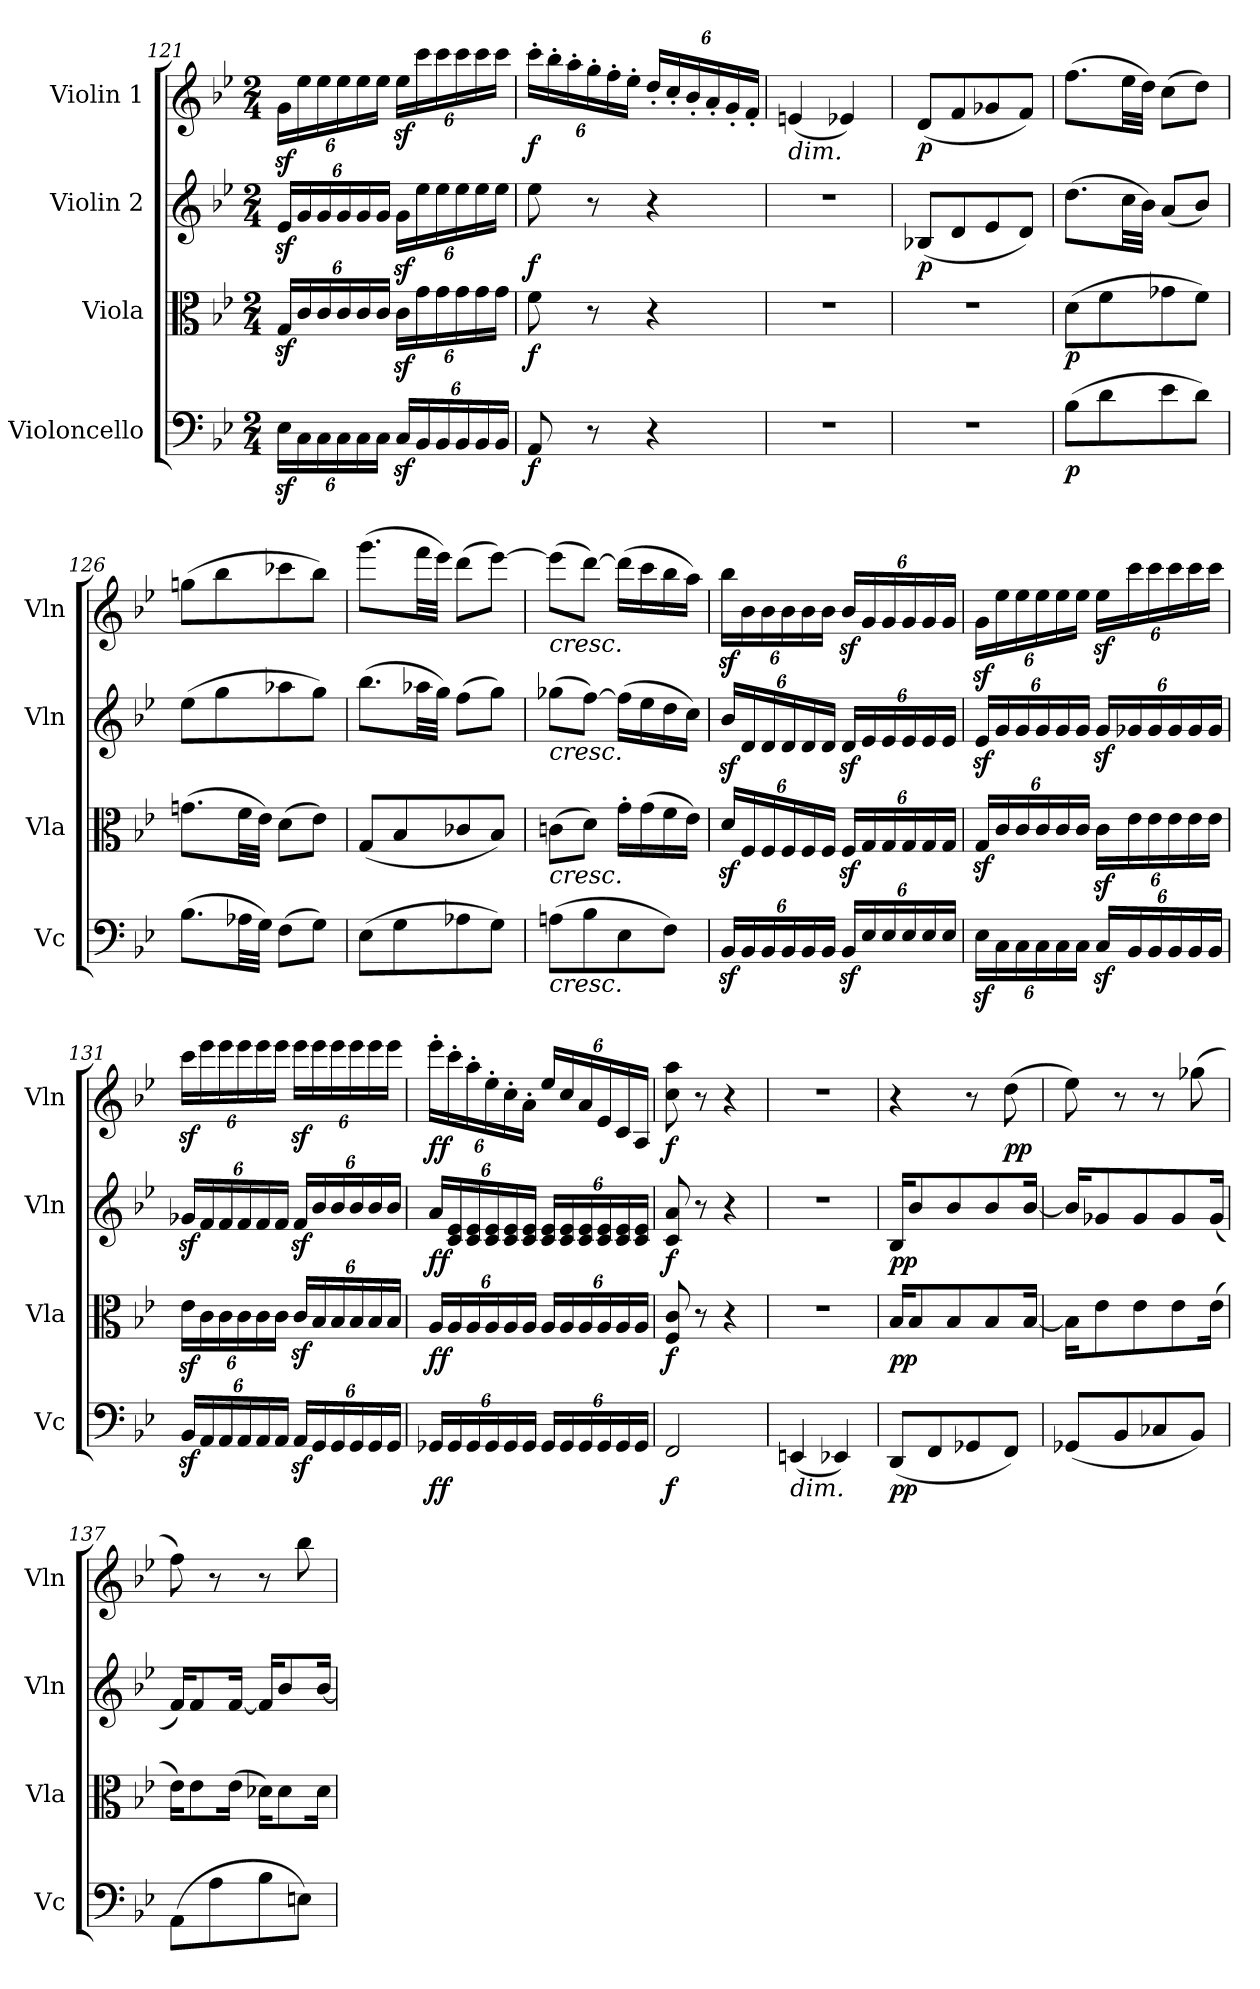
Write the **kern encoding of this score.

**kern	**dynam	**kern	**dynam	**kern	**dynam	**kern	**dynam
*part4	*part4	*part3	*part3	*part2	*part2	*part1	*part1
*staff4	*staff4	*staff3	*staff3	*staff2	*staff2	*staff1	*staff1
*I"Violoncello	*	*I"Viola	*	*I"Violin 2	*	*I"Violin 1	*
*I'Vc	*	*I'Vla	*	*I'Vln	*	*I'Vln	*
!!LO:PB:g=z
*clefF4	*	*clefC3	*	*clefG2	*	*clefG2	*
*k[b-e-]	*	*k[b-e-]	*	*k[b-e-]	*	*k[b-e-]	*
*M2/4	*	*M2/4	*	*M2/4	*	*M2/4	*
=121	=121	=121	=121	=121	=121	=121	=121
24E-z<\LL	.	24Gz</LL	.	24e-z</LL	.	24gz<\LL	.
24C\	.	24c/	.	24g/	.	24ee-\	.
24C\	.	24c/	.	24g/	.	24ee-\	.
24C\	.	24c/	.	24g/	.	24ee-\	.
24C\	.	24c/	.	24g/	.	24ee-\	.
24C\JJ	.	24c/JJ	.	24g/JJ	.	24ee-\JJ	.
24Cz</LL	.	24cz<\LL	.	24gz<\LL	.	24ee-z<\LL	.
24BB-/	.	24g\	.	24ee-\	.	24ccc\	.
24BB-/	.	24g\	.	24ee-\	.	24ccc\	.
24BB-/	.	24g\	.	24ee-\	.	24ccc\	.
24BB-/	.	24g\	.	24ee-\	.	24ccc\	.
24BB-/JJ	.	24g\JJ	.	24ee-\JJ	.	24ccc\JJ	.
=122	=122	=122	=122	=122	=122	=122	=122
!	!LO:DY:b	!	!LO:DY:b	!	!LO:DY:b	!	!LO:DY:b
8AA/	f	8f\	f	8ee-\	f	24ccc'\LL	f
.	.	.	.	.	.	24bb-'\	.
.	.	.	.	.	.	24aa'\	.
8r	.	8r	.	8r	.	24gg'\	.
.	.	.	.	.	.	24ff'\	.
.	.	.	.	.	.	24ee-'\JJ	.
4r	.	4r	.	4r	.	24dd'/LL	.
.	.	.	.	.	.	24cc'/	.
.	.	.	.	.	.	24b-'/	.
.	.	.	.	.	.	24a'/	.
.	.	.	.	.	.	24g'/	.
.	.	.	.	.	.	24f'/JJ	.
=123	=123	=123	=123	=123	=123	=123	=123
!	!	!	!	!	!	!LO:TX:b:i:t=dim.	!
2r	.	2r	.	2r	.	(4en/	.
.	.	.	.	.	.	4e-X/)	.
=124	=124	=124	=124	=124	=124	=124	=124
!	!	!	!	!	!LO:DY:b	!	!LO:DY:b
2r	.	2r	.	(8B-X/L	p	(8d/L	p
.	.	.	.	8d/	.	8f/	.
.	.	.	.	8e-/	.	8g-X/	.
.	.	.	.	8d/J)	.	8f/J)	.
=125	=125	=125	=125	=125	=125	=125	=125
!	!LO:DY:b	!	!LO:DY:b	!	!	!	!
(8B-\L	p	(8d\L	p	(8.dd\L	.	(8.ff\L	.
8d\	.	8f\	.	.	.	.	.
.	.	.	.	32cc\LL	.	32ee-\LL	.
.	.	.	.	32b-\JJJ)	.	32dd\JJJ)	.
8e-\	.	8g-X\	.	(8a/L	.	(8cc\L	.
8d\J)	.	8f\J)	.	8b-/J)	.	8dd\J)	.
=126	=126	=126	=126	=126	=126	=126	=126
(8.B-\L	.	(8.gn\L	.	(8ee-\L	.	(8ggn\L	.
.	.	.	.	8gg\	.	8bb-\	.
32A-X\LL	.	32f\LL	.	.	.	.	.
32G\JJJ)	.	32e-\JJJ)	.	.	.	.	.
(8F\L	.	(8d\L	.	8aa-X\	.	8ccc-X\	.
8G\J)	.	8e-\J)	.	8gg\J)	.	8bb-\J)	.
!!LO:LB:g=z
=127	=127	=127	=127	=127	=127	=127	=127
(8E-\L	.	(8G/L	.	(8.bb-\L	.	(8.ggg\L	.
8G\	.	8B-/	.	.	.	.	.
.	.	.	.	32aa-X\LL	.	32fff\LL	.
.	.	.	.	32gg\JJJ)	.	32eee-\JJJ)	.
8A-X\	.	8c-X/	.	(8ff\L	.	(8ddd\L	.
8G\J)	.	8B-/J)	.	8gg\J)	.	[8eee-\J)	.
=128	=128	=128	=128	=128	=128	=128	=128
!	!	!	!	!	!	!LO:TX:b:i:t=cresc.	!
!	!	!	!	!LO:TX:b:i:t=cresc.	!	!	!
!	!	!LO:TX:b:i:t=cresc.	!	!	!	!	!
!LO:TX:b:i:t=cresc.	!	!	!	!	!	!	!
(8An\L	.	(8cn\L	.	(8gg-X\L	.	(8eee-\L]	.
8B-\	.	8d\J)	.	[8ff\J)	.	[8ddd\J)	.
8E-\	.	16g'\LL	.	(16ff\LL]	.	(16ddd\LL]	.
.	.	(16g\	.	16ee-\	.	16ccc\	.
8F\J)	.	16f\	.	16dd\	.	16bb-\	.
.	.	16e-\JJ)	.	16cc\JJ)	.	16aa\JJ)	.
!!LO:LB:g=z
=129	=129	=129	=129	=129	=129	=129	=129
24BB-z</LL	.	24dz</LL	.	24b-z</LL	.	24bb-z<\LL	.
24BB-/	.	24F/	.	24d/	.	24b-\	.
24BB-/	.	24F/	.	24d/	.	24b-\	.
24BB-/	.	24F/	.	24d/	.	24b-\	.
24BB-/	.	24F/	.	24d/	.	24b-\	.
24BB-/JJ	.	24F/JJ	.	24d/JJ	.	24b-\JJ	.
24BB-z</LL	.	24Fz</LL	.	24dz</LL	.	24b-z</LL	.
24E-/	.	24G/	.	24e-/	.	24g/	.
24E-/	.	24G/	.	24e-/	.	24g/	.
24E-/	.	24G/	.	24e-/	.	24g/	.
24E-/	.	24G/	.	24e-/	.	24g/	.
24E-/JJ	.	24G/JJ	.	24e-/JJ	.	24g/JJ	.
=130	=130	=130	=130	=130	=130	=130	=130
24E-z<\LL	.	24Gz</LL	.	24e-z</LL	.	24gz<\LL	.
24C\	.	24c/	.	24g/	.	24ee-\	.
24C\	.	24c/	.	24g/	.	24ee-\	.
24C\	.	24c/	.	24g/	.	24ee-\	.
24C\	.	24c/	.	24g/	.	24ee-\	.
24C\JJ	.	24c/JJ	.	24g/JJ	.	24ee-\JJ	.
24Cz</LL	.	24cz<\LL	.	24gz</LL	.	24ee-z<\LL	.
24BB-/	.	24e-\	.	24g-X/	.	24ccc\	.
24BB-/	.	24e-\	.	24g-/	.	24ccc\	.
24BB-/	.	24e-\	.	24g-/	.	24ccc\	.
24BB-/	.	24e-\	.	24g-/	.	24ccc\	.
24BB-/JJ	.	24e-\JJ	.	24g-/JJ	.	24ccc\JJ	.
=131	=131	=131	=131	=131	=131	=131	=131
24BB-z</LL	.	24e-z<\LL	.	24g-Xz</LL	.	24cccz<\LL	.
24AA/	.	24c\	.	24f/	.	24eee-\	.
24AA/	.	24c\	.	24f/	.	24eee-\	.
24AA/	.	24c\	.	24f/	.	24eee-\	.
24AA/	.	24c\	.	24f/	.	24eee-\	.
24AA/JJ	.	24c\JJ	.	24f/JJ	.	24eee-\JJ	.
24AAz</LL	.	24cz</LL	.	24fz</LL	.	24eee-z<\LL	.
24GG/	.	24B-/	.	24b-/	.	24eee-\	.
24GG/	.	24B-/	.	24b-/	.	24eee-\	.
24GG/	.	24B-/	.	24b-/	.	24eee-\	.
24GG/	.	24B-/	.	24b-/	.	24eee-\	.
24GG/JJ	.	24B-/JJ	.	24b-/JJ	.	24eee-\JJ	.
!!LO:LB:g=z
=132	=132	=132	=132	=132	=132	=132	=132
!	!LO:DY:b	!	!LO:DY:b	!	!LO:DY:b	!	!LO:DY:b
24GG-X/LL	ff	24A/LL	ff	24a/LL	ff	24eee-'\LL	ff
24GG-/	.	24A/	.	24c/ 24e-/	.	24ccc'\	.
24GG-/	.	24A/	.	24c/ 24e-/	.	24aa'\	.
24GG-/	.	24A/	.	24c/ 24e-/	.	24ee-'\	.
24GG-/	.	24A/	.	24c/ 24e-/	.	24cc'\	.
24GG-/JJ	.	24A/JJ	.	24c/ 24e-/JJ	.	24a'\JJ	.
24GG-/LL	.	24A/LL	.	24c/ 24e-/LL	.	24ee-/LL	.
24GG-/	.	24A/	.	24c/ 24e-/	.	24cc/	.
24GG-/	.	24A/	.	24c/ 24e-/	.	24a/	.
24GG-/	.	24A/	.	24c/ 24e-/	.	24e-/	.
24GG-/	.	24A/	.	24c/ 24e-/	.	24c/	.
24GG-/JJ	.	24A/JJ	.	24c/ 24e-/JJ	.	24A/JJ	.
=133	=133	=133	=133	=133	=133	=133	=133
!	!LO:DY:b	!	!LO:DY:b	!	!LO:DY:b	!	!LO:DY:b
2FF/	f	8F/ 8c/	f	8c/ 8a/	f	8cc\ 8aa\	f
.	.	8r	.	8r	.	8r	.
.	.	4r	.	4r	.	4r	.
=134	=134	=134	=134	=134	=134	=134	=134
!LO:TX:b:i:t=dim.	!	!	!	!	!	!	!
(4EEn/	.	2r	.	2r	.	2r	.
4EE-X/)	.	.	.	.	.	.	.
!!LO:LB:g=z
=135	=135	=135	=135	=135	=135	=135	=135
!	!LO:DY:b	!	!LO:DY:b	!	!LO:DY:b	!	!
(8DD/L	pp	16B-/KL	pp	16B-/KL	pp	4r	.
.	.	8B-/	.	8b-/	.	.	.
8FF/	.	.	.	.	.	.	.
.	.	8B-/	.	8b-/	.	.	.
8GG-X/	.	.	.	.	.	8r	.
.	.	8B-/	.	8b-/	.	.	.
!	!	!	!	!	!	!	!LO:DY:b
8FF/J)	.	.	.	.	.	(8dd\	pp
.	.	[16B-/Jk	.	[16b-/Jk	.	.	.
=136	=136	=136	=136	=136	=136	=136	=136
(8GG-X/L	.	16B-\KL]	.	16b-/KL]	.	8ee-\)	.
.	.	8e-\	.	8g-X/	.	.	.
8BB-/	.	.	.	.	.	8r	.
.	.	8e-\	.	8g-/	.	.	.
8C-X/	.	.	.	.	.	8r	.
.	.	8e-\	.	8g-/	.	.	.
8BB-/J)	.	.	.	.	.	(8gg-X\	.
.	.	(16e-\Jk	.	(16g-/Jk	.	.	.
=137	=137	=137	=137	=137	=137	=137	=137
(8AA\L	.	16e-\KL)	.	16f/KL)	.	8ff\)	.
.	.	8e-\	.	8f/	.	.	.
8A\	.	.	.	.	.	8r	.
.	.	(16e-\Jk	.	[16f/Jk	.	.	.
8B-\	.	16d-X\KL)	.	16f/KL]	.	8r	.
.	.	8d-\	.	8b-/	.	.	.
8En\J)	.	.	.	.	.	8bb-\	.
.	.	16d-\Jk	.	[16b-/Jk	.	.	.
=	=	=	=	=	=	=	=
*-	*-	*-	*-	*-	*-	*-	*-
